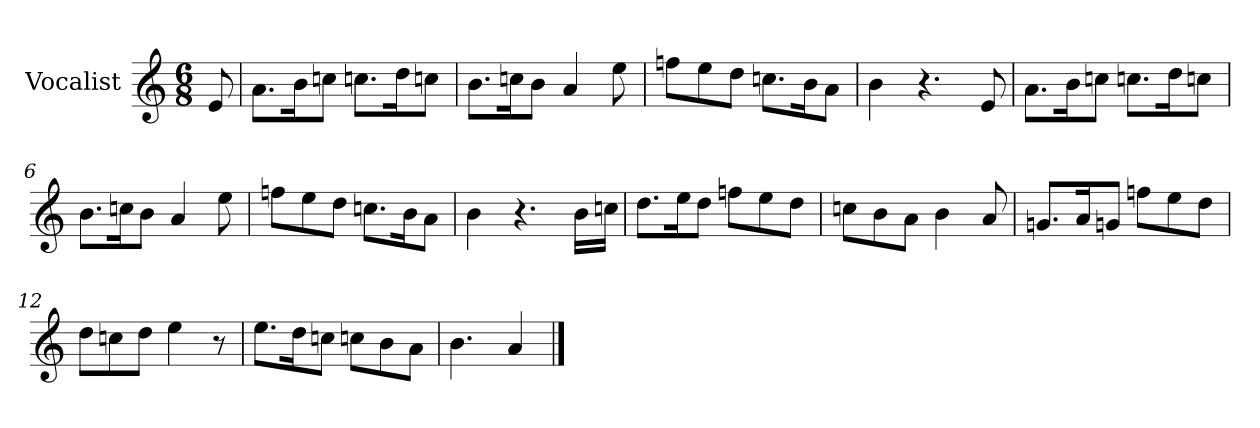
**kern
*part1
*staff1
*I"Vocalist
*k[]
*a:
*M6/8
=
8e
=1
8.aL
16bK
8ccnJ
8.ccnL
16ddK
8ccnJ
=2
8.bL
16ccnK
8bJ
4a
8ee
=3
8ffnL
8ee
8ddJ
8.ccnL
16bK
8aJ
=4
4b
4.r
8e
=5
8.aL
16bK
8ccnJ
8.ccnL
16ddK
8ccnJ
=6
8.bL
16ccnK
8bJ
4a
8ee
=7
8ffnL
8ee
8ddJ
8.ccnL
16bK
8aJ
=8
4b
4.r
16bLL
16ccnJJ
=9
8.ddL
16eeK
8ddJ
8ffnL
8ee
8ddJ
=10
8ccnL
8b
8aJ
4b
8a
=11
8.gnL
16aK
8gnJ
8ffnL
8ee
8ddJ
=12
8ddL
8ccn
8ddJ
4ee
8r
=13
8.eeL
16ddK
8ccnJ
8ccnL
8b
8aJ
=14
4.b
4a
==
*-
